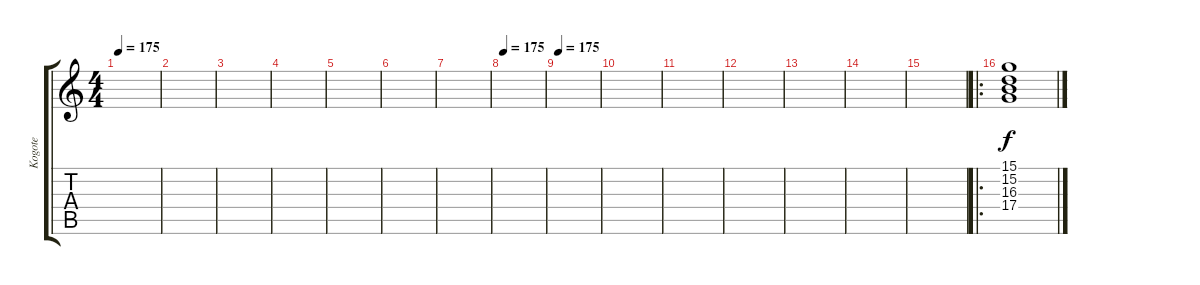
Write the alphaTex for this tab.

\track ("Kogote" "Kogote") {instrument drawbarorgan}
\staff {score tabs}
\tuning (E4 B3 G3 D3 A2 E2) {hide}
\ts (4 4)
\tempo 175
\clef g2
\ks c
|
|
|
|
|
|
|
\tempo 175
|
\tempo 175
|
|
|
|
|
|
|
\ro
(15.1 15.2 16.3 17.4).1
